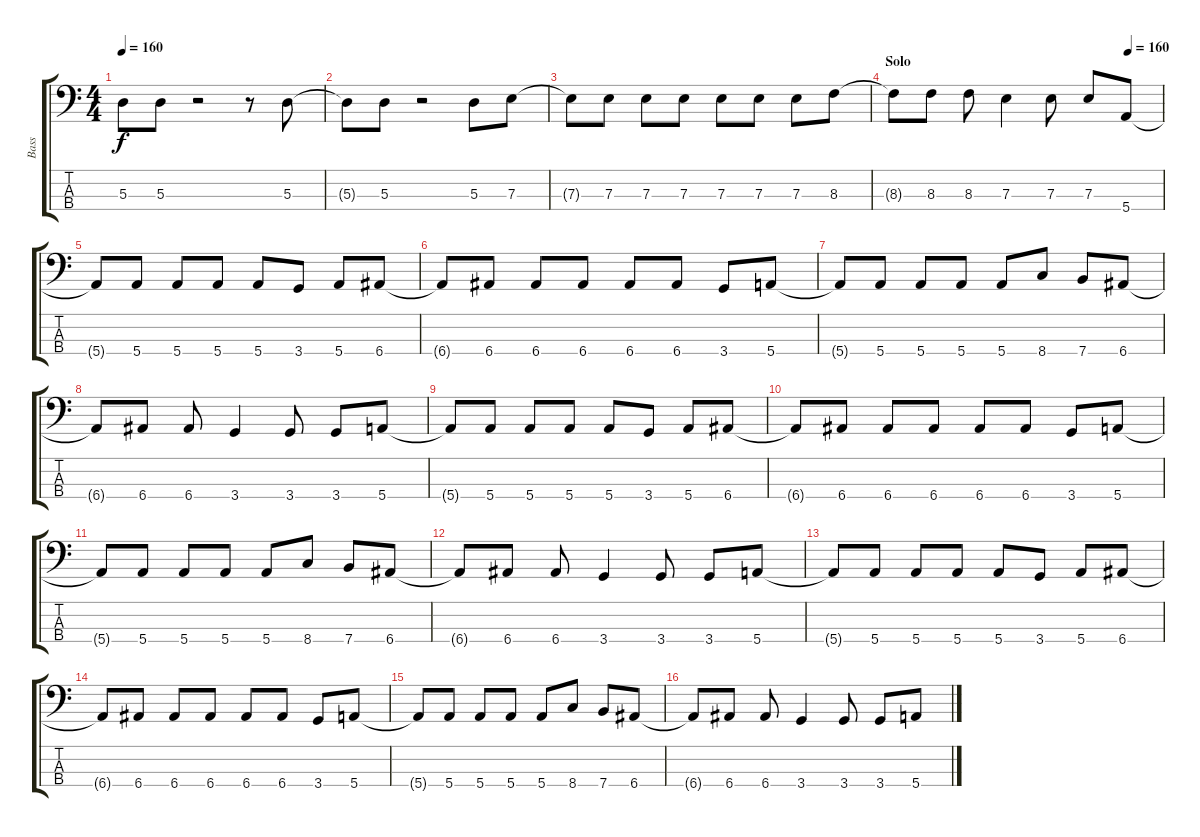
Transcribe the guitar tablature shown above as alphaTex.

\track ("Bass" "Bass") {instrument electricbassfinger}
\staff {score tabs}
\tuning (G2 D2 A1 E1) {hide}
\ts (4 4)
\tempo 160
\clef f4
\ks c
5.3{t}.8{dy f} 5.3.8 r.2 r.8 5.3.8 |
5.3{t}.8 5.3.8 r.2 5.3.8 7.3.8 |
7.3{t}.8 7.3.8 7.3.8 7.3.8 7.3.8 7.3.8 7.3.8 8.3.8 |
\section ("" "Solo")
\tempo (160 0.875)
8.3{t}.8 8.3.8 8.3.8 7.3.4 7.3.8 7.3.8 5.4.8 |
5.4{t}.8 5.4.8 5.4.8 5.4.8 5.4.8 3.4.8 5.4.8 6.4.8 |
6.4{t}.8 6.4.8 6.4.8 6.4.8 6.4.8 6.4.8 3.4.8 5.4.8 |
5.4{t}.8 5.4.8 5.4.8 5.4.8 5.4.8 8.4.8 7.4.8 6.4.8 |
6.4{t}.8 6.4.8 6.4.8 3.4.4 3.4.8 3.4.8 5.4.8 |
5.4{t}.8 5.4.8 5.4.8 5.4.8 5.4.8 3.4.8 5.4.8 6.4.8 |
6.4{t}.8 6.4.8 6.4.8 6.4.8 6.4.8 6.4.8 3.4.8 5.4.8 |
5.4{t}.8 5.4.8 5.4.8 5.4.8 5.4.8 8.4.8 7.4.8 6.4.8 |
6.4{t}.8 6.4.8 6.4.8 3.4.4 3.4.8 3.4.8 5.4.8 |
5.4{t}.8 5.4.8 5.4.8 5.4.8 5.4.8 3.4.8 5.4.8 6.4.8 |
6.4{t}.8 6.4.8 6.4.8 6.4.8 6.4.8 6.4.8 3.4.8 5.4.8 |
5.4{t}.8 5.4.8 5.4.8 5.4.8 5.4.8 8.4.8 7.4.8 6.4.8 |
6.4{t}.8 6.4.8 6.4.8 3.4.4 3.4.8 3.4.8 5.4.8
